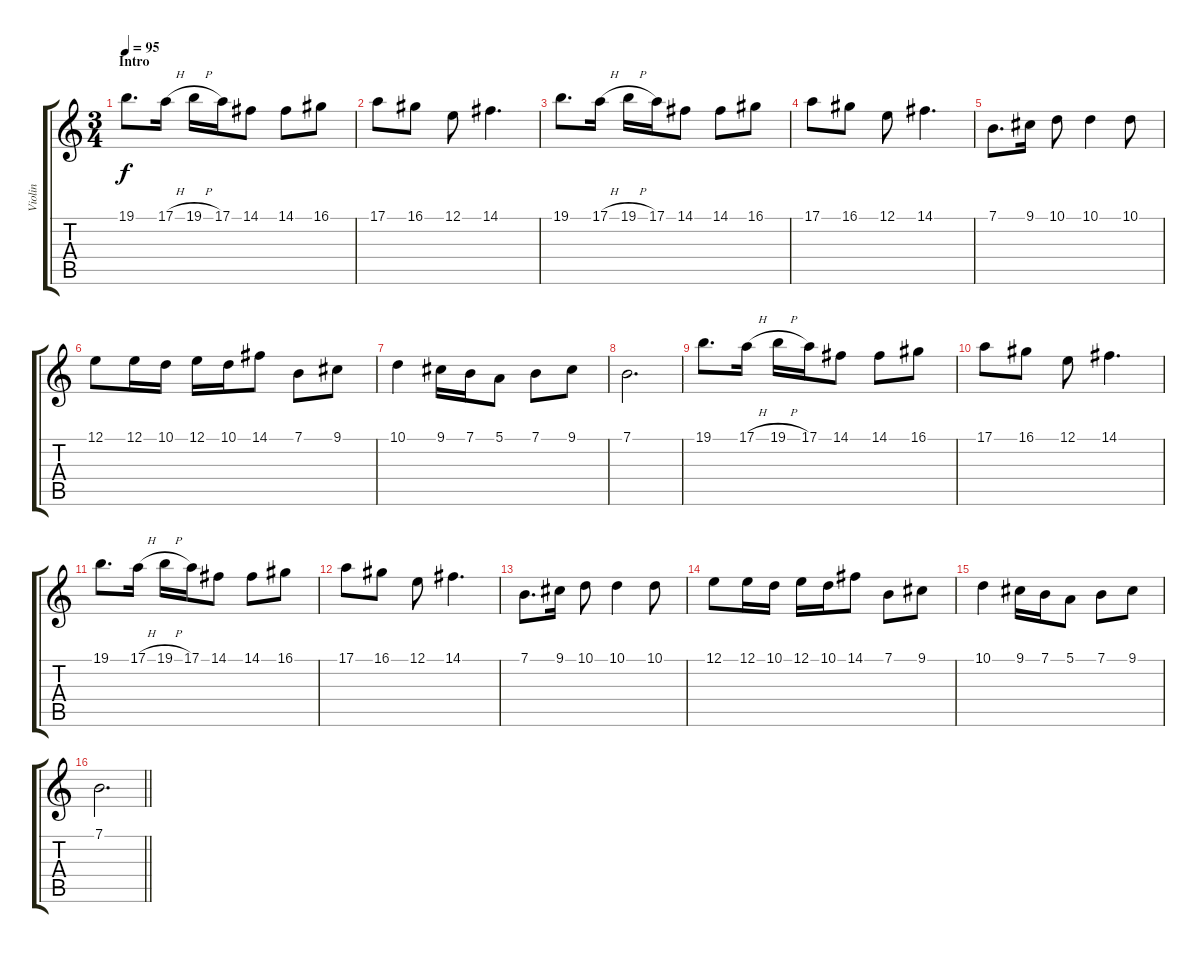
\track ("Violin" "Violin") {instrument violin}
\staff {score tabs}
\tuning (E4 B3 G3 D3 A2 E2) {hide}
\ts (3 4)
\section ("" "Intro ")
\tempo 95
\clef g2
\ks c
19.1.8{d dy f instrument violin} 17.1{h}.16 19.1{h}.16 17.1.16 14.1.8 14.1.8 16.1.8 |
17.1.8 16.1.8 12.1.8 14.1.4{d} |
19.1.8{d} 17.1{h}.16 19.1{h}.16 17.1.16 14.1.8 14.1.8 16.1.8 |
17.1.8 16.1.8 12.1.8 14.1.4{d} |
7.1.8{d} 9.1.16 10.1.8 10.1.4 10.1.8 |
12.1.8 12.1.16 10.1.16 12.1.16 10.1.16 14.1.8 7.1.8 9.1.8 |
10.1.4 9.1.16 7.1.16 5.1.8 7.1.8 9.1.8 |
7.1.2{d} |
19.1.8{d} 17.1{h}.16 19.1{h}.16 17.1.16 14.1.8 14.1.8 16.1.8 |
17.1.8 16.1.8 12.1.8 14.1.4{d} |
19.1.8{d} 17.1{h}.16 19.1{h}.16 17.1.16 14.1.8 14.1.8 16.1.8 |
17.1.8 16.1.8 12.1.8 14.1.4{d} |
7.1.8{d} 9.1.16 10.1.8 10.1.4 10.1.8 |
12.1.8 12.1.16 10.1.16 12.1.16 10.1.16 14.1.8 7.1.8 9.1.8 |
10.1.4 9.1.16 7.1.16 5.1.8 7.1.8 9.1.8 |
\barLineRight lightlight
7.1.2{d}
